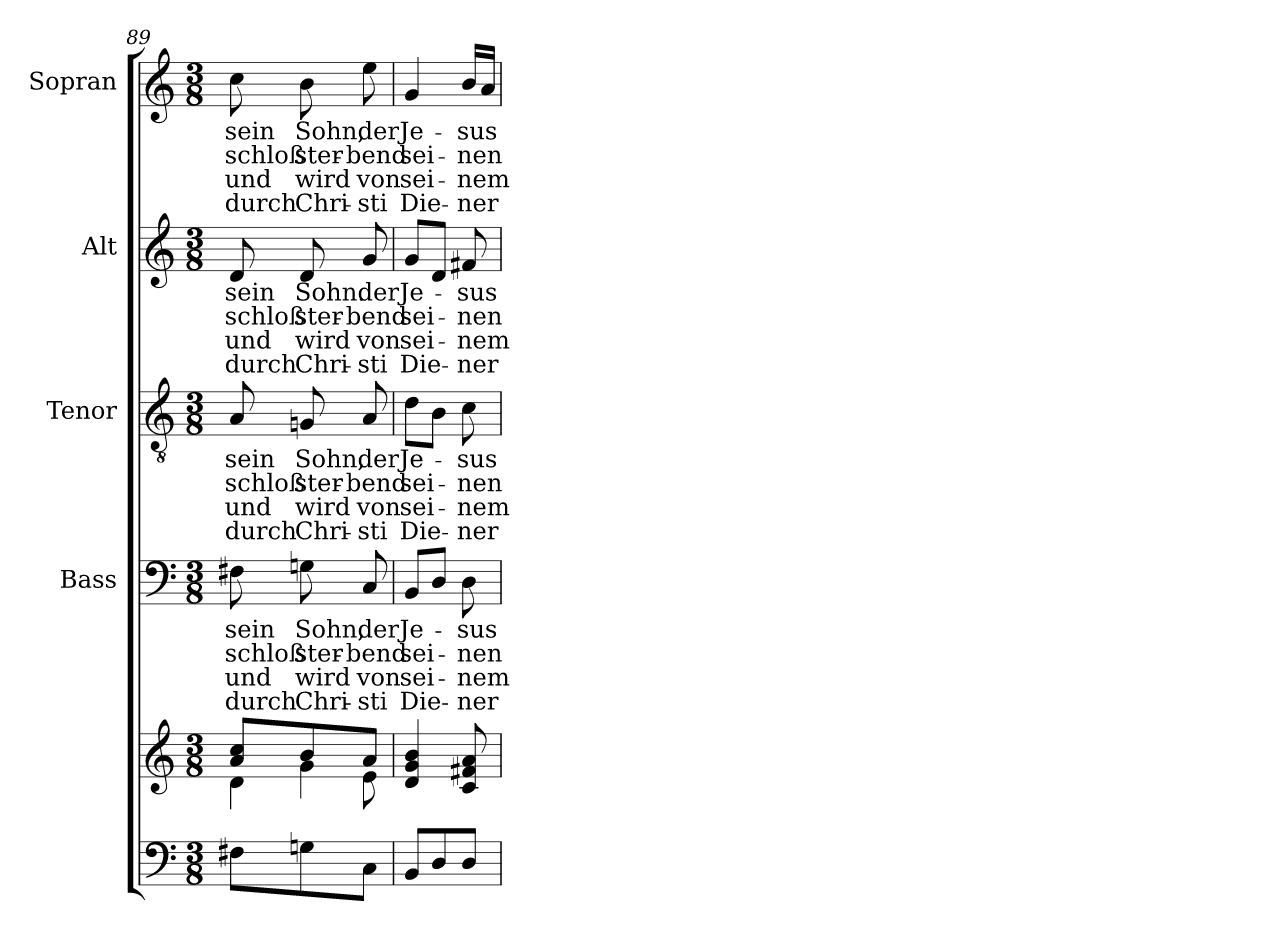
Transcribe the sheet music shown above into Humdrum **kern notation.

**kern	**kern	**kern	**text	**text	**text	**text	**kern	**text	**text	**text	**text	**kern	**text	**text	**text	**text	**kern	**text	**text	**text	**text
*part5	*part5	*part4	*part4	*part4	*part4	*part4	*part3	*part3	*part3	*part3	*part3	*part2	*part2	*part2	*part2	*part2	*part1	*part1	*part1	*part1	*part1
*staff6	*staff5	*staff4	*staff4	*staff4	*staff4	*staff4	*staff3	*staff3	*staff3	*staff3	*staff3	*staff2	*staff2	*staff2	*staff2	*staff2	*staff1	*staff1	*staff1	*staff1	*staff1
*	*	*I"Bass	*	*	*	*	*I"Tenor	*	*	*	*	*I"Alt	*	*	*	*	*I"Sopran	*	*	*	*
*	*	*I'B.	*	*	*	*	*I'T.	*	*	*	*	*I'A.	*	*	*	*	*I'S.	*	*	*	*
!!LO:PB:g=z
*clefF4	*clefG2	*clefF4	*	*	*	*	*clefGv2	*	*	*	*	*clefG2	*	*	*	*	*clefG2	*	*	*	*
*k[]	*k[]	*k[]	*	*	*	*	*k[]	*	*	*	*	*k[]	*	*	*	*	*k[]	*	*	*	*
*C:	*C:	*C:	*	*	*	*	*C:	*	*	*	*	*C:	*	*	*	*	*C:	*	*	*	*
*M3/8	*M3/8	*M3/8	*	*	*	*	*M3/8	*	*	*	*	*M3/8	*	*	*	*	*M3/8	*	*	*	*
=89	=89	=89	=89	=89	=89	=89	=89	=89	=89	=89	=89	=89	=89	=89	=89	=89	=89	=89	=89	=89	=89
*	*^	*	*	*	*	*	*	*	*	*	*	*	*	*	*	*	*	*	*	*	*
*	*	*^	*	*	*	*	*	*	*	*	*	*	*	*	*	*	*	*	*	*	*	*
!	!	!	!	!	!LO:LY:b	!LO:LY:b	!LO:LY:b	!LO:LY:b	!	!LO:LY:b	!LO:LY:b	!LO:LY:b	!LO:LY:b	!	!LO:LY:b	!LO:LY:b	!LO:LY:b	!LO:LY:b	!	!LO:LY:b	!LO:LY:b	!LO:LY:b	!LO:LY:b
8F#X\L	8a/ 8cc/L	4d\	8ryy	8F#X\	sein	schloß	und	durch	8A/	sein	schloß	und	durch	8d/	sein	schloß	und	durch	8cc\	sein	schloß	und	durch
!	!	!	!	!	!LO:LY:b	!LO:LY:b	!LO:LY:b	!LO:LY:b	!	!LO:LY:b	!LO:LY:b	!LO:LY:b	!LO:LY:b	!	!LO:LY:b	!LO:LY:b	!LO:LY:b	!LO:LY:b	!	!LO:LY:b	!LO:LY:b	!LO:LY:b	!LO:LY:b
8Gn\	8b/	.	4g\	8Gn\	Sohn,	ster-	wird	Chri-	8Gn/	Sohn,	ster-	wird	Chri-	8d/	Sohn.	ster-	wird	Chri-	8b\	Sohn,	ster-	wird	Chri-
!	!	!	!	!	!LO:LY:b	!LO:LY:b	!LO:LY:b	!LO:LY:b	!	!LO:LY:b	!LO:LY:b	!LO:LY:b	!LO:LY:b	!	!LO:LY:b	!LO:LY:b	!LO:LY:b	!LO:LY:b	!	!LO:LY:b	!LO:LY:b	!LO:LY:b	!LO:LY:b
8C\J	8a/J	8e\	.	8C/	der	-bend	von	-sti	8A/	der	-bend	von	-sti	8g/	der	-bend	von	-sti	8ee\	der	-bend	von	-sti
*	*	*v	*v	*	*	*	*	*	*	*	*	*	*	*	*	*	*	*	*	*	*	*	*
=90	=90	=90	=90	=90	=90	=90	=90	=90	=90	=90	=90	=90	=90	=90	=90	=90	=90	=90	=90	=90	=90	=90
!	!	!	!	!LO:LY:b	!LO:LY:b	!LO:LY:b	!LO:LY:b	!	!LO:LY:b	!LO:LY:b	!LO:LY:b	!LO:LY:b	!	!LO:LY:b	!LO:LY:b	!LO:LY:b	!LO:LY:b	!	!LO:LY:b	!LO:LY:b	!LO:LY:b	!LO:LY:b
*	*v	*v	*	*	*	*	*	*	*	*	*	*	*	*	*	*	*	*	*	*	*	*
8BB/L	4d/ 4g/ 4b/	8BB/L	Je-	sei-	sei-	Die-	8d\L	Je-	sei-	sei-	Die-	8g/L	Je-	sei-	sei-	Die-	4g/	Je-	sei-	sei-	Die-
8D/	.	8D/J	.	.	.	.	8B\J	.	.	.	.	8d/J	.	.	.	.	.	.	.	.	.
!	!	!	!LO:LY:b	!LO:LY:b	!LO:LY:b	!LO:LY:b	!	!LO:LY:b	!LO:LY:b	!LO:LY:b	!LO:LY:b	!	!LO:LY:b	!LO:LY:b	!LO:LY:b	!LO:LY:b	!	!LO:LY:b	!LO:LY:b	!LO:LY:b	!LO:LY:b
8D/J	8c/ 8f#X/ 8a/	8D\	-sus	-nen	-nem	-ner	8c\	-sus	-nen	-nem	-ner	8f#X/	-sus	-nen	-nem	-ner	16b/LL	-sus	-nen	-nem	-ner
.	.	.	.	.	.	.	.	.	.	.	.	.	.	.	.	.	16a/JJ	.	.	.	.
=	=	=	=	=	=	=	=	=	=	=	=	=	=	=	=	=	=	=	=	=	=
*-	*-	*-	*-	*-	*-	*-	*-	*-	*-	*-	*-	*-	*-	*-	*-	*-	*-	*-	*-	*-	*-
